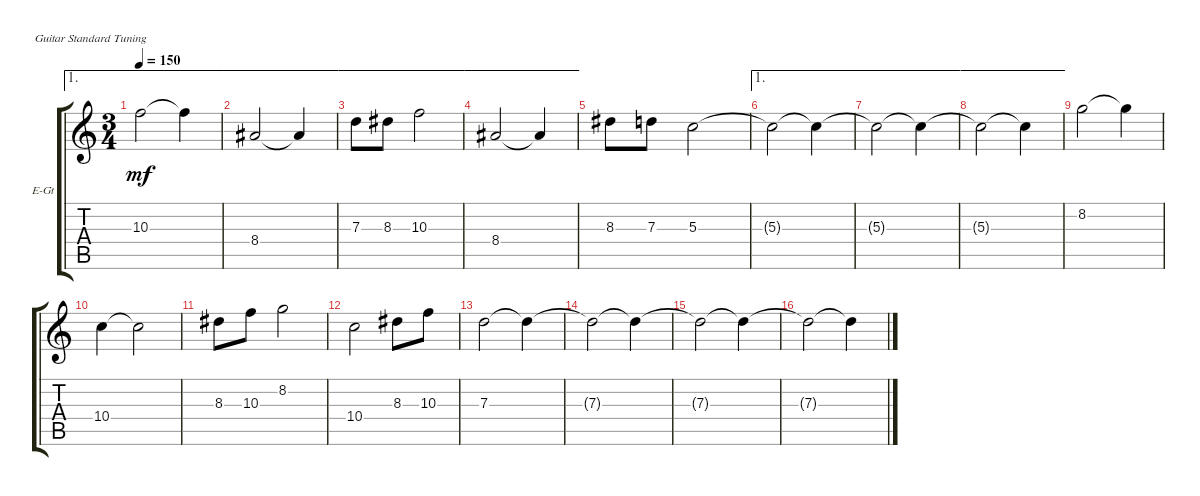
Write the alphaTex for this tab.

\defaultSystemsLayout 4
\bracketExtendMode groupsimilarinstruments
\firstSystemTrackNameOrientation horizontal
\otherSystemsTrackNameOrientation horizontal
\track ("Electric Guitar Lead" "E-Gt") {instrument overdrivenguitar}
\staff {score tabs}
\tuning (E4 B3 G3 D3 A2 E2)
\ae 1
\ts (3 4)
\tempo 150
\clef g2
\ks c
10.3.2{dy mf} 10.3{t}.4 |
\ae 1
8.4.2 8.4{t}.4 |
\ae 1
7.3.8 8.3.8 10.3.2 |
\ae 1
8.4.2 8.4{t}.4 |
8.3.8 7.3.8 5.3.2 |
\ae 1
5.3{t}.2 5.3{t}.4 |
\ae 1
5.3{t}.2 5.3{t}.4 |
\ae 1
5.3{t}.2 5.3{t}.4 |
8.2.2 8.2{t}.4 |
10.4.4 10.4{t}.2 |
8.3.8 10.3.8 8.2.2 |
10.4.2 8.3.8 10.3.8 |
7.3.2 7.3{t}.4 |
7.3{t}.2 7.3{t}.4 |
7.3{t}.2 7.3{t}.4 |
7.3{t}.2 7.3{t}.4
